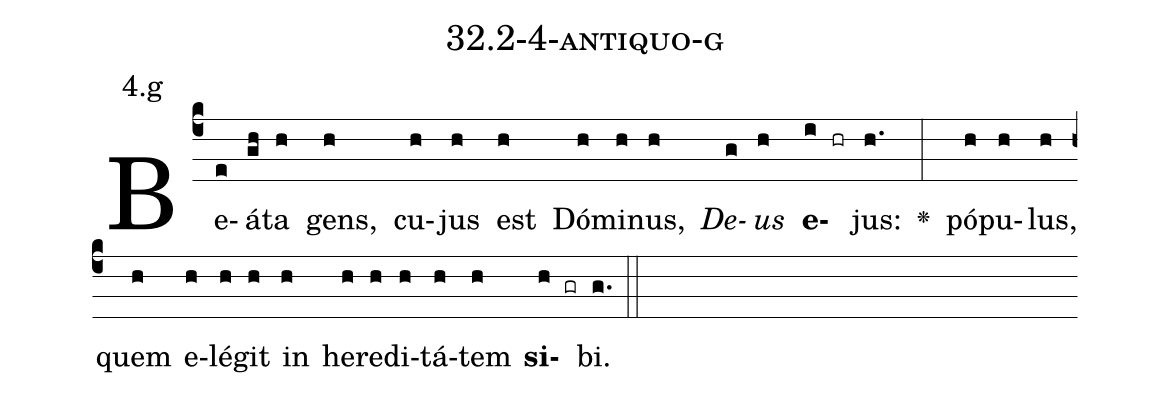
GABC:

name: 32.2-4-antiquo-g;
annotation: 4.g;
%%
(c4)Be(e)á(gh)ta(h) gens,(h) cu(h)jus(h) est(h) Dó(h)mi(h)nus,(h) <i>De</i>(g)<i>us</i>(h) <b>e</b>(i hr)jus:(h.) <v>\greheightstar</v>(:) pó(h)pu(h)lus,(h) quem(h) e(h)lé(h)git(h) in(h) he(h)re(h)di(h)tá(h)tem(h) <b>si</b>(h gr)bi.(g.) (::)


%E(h) u(h) o(h) u(h) a(h) e.(g.) (::)
